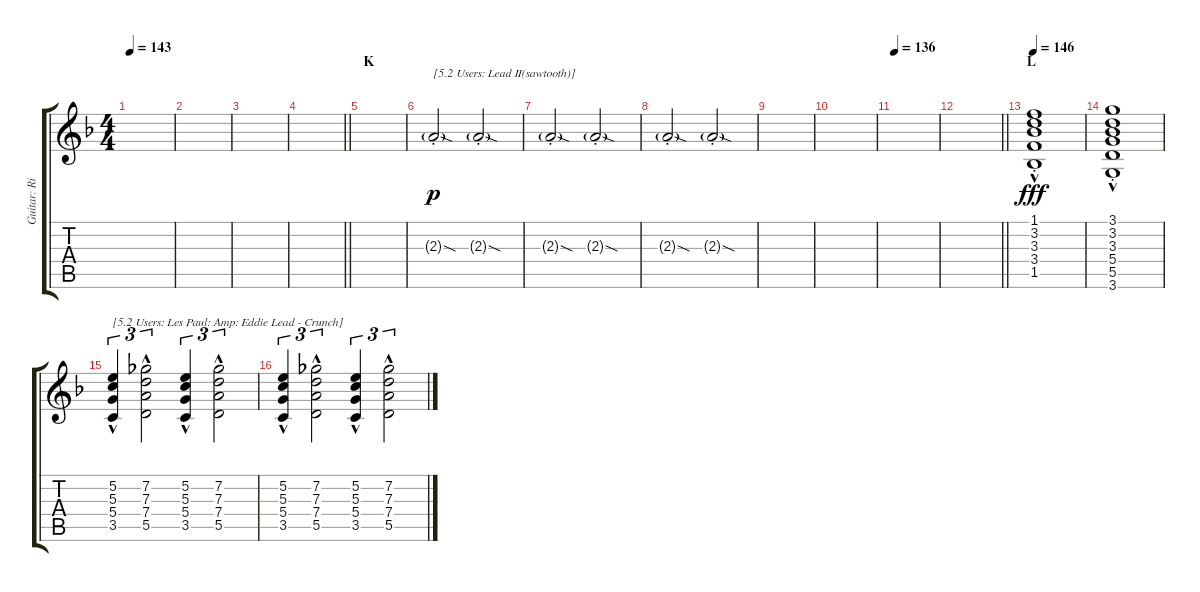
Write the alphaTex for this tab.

\track ("Guitar: Rik" "Guitar: Ri") {instrument overdrivenguitar}
\staff {score tabs}
\tuning (E4 B3 G3 D3 A2 E2) {hide}
\ts (4 4)
\tempo 143
\clef g2
\ks f
|
|
|
\barLineRight lightlight
|
\section ("" "K")
|
2.3{sod g st}.2{txt "[5.2 Users: Lead II(sawtooth)]" dy p volume 7 instrument lead2sawtooth} 2.3{sod g st}.2 |
2.3{sod g st}.2 2.3{sod g st}.2 |
2.3{sod g st}.2 2.3{sod g st}.2 |
|
|
\tempo 136
|
\barLineRight lightlight
|
\section ("" "L")
\tempo 146
(1.1{hac st} 3.2{hac st} 3.3{hac st} 3.4{hac st} 1.5{hac st}).1{dy fff volume 12 instrument overdrivenguitar} |
(3.1{hac st} 3.2{hac st} 3.3{hac st} 5.4{hac st} 5.5{hac st} 3.6{hac st}).1 |
(5.2{hac} 5.3{hac} 5.4{hac} 3.5{hac}).4{tu (3 2) txt "[5.2 Users: Les Paul: Amp: Eddie Lead - Crunch]"} (7.2{hac} 7.3{hac} 7.4{hac} 5.5{hac}).2{tu (3 2)} (5.2{hac} 5.3{hac} 5.4{hac} 3.5{hac}).4{tu (3 2)} (7.2{hac} 7.3{hac} 7.4{hac} 5.5{hac}).2{tu (3 2)} |
(5.2{hac} 5.3{hac} 5.4{hac} 3.5{hac}).4{tu (3 2)} (7.2{hac} 7.3{hac} 7.4{hac} 5.5{hac}).2{tu (3 2)} (5.2{hac} 5.3{hac} 5.4{hac} 3.5{hac}).4{tu (3 2)} (7.2{hac} 7.3{hac} 7.4{hac} 5.5{hac}).2{tu (3 2)}
